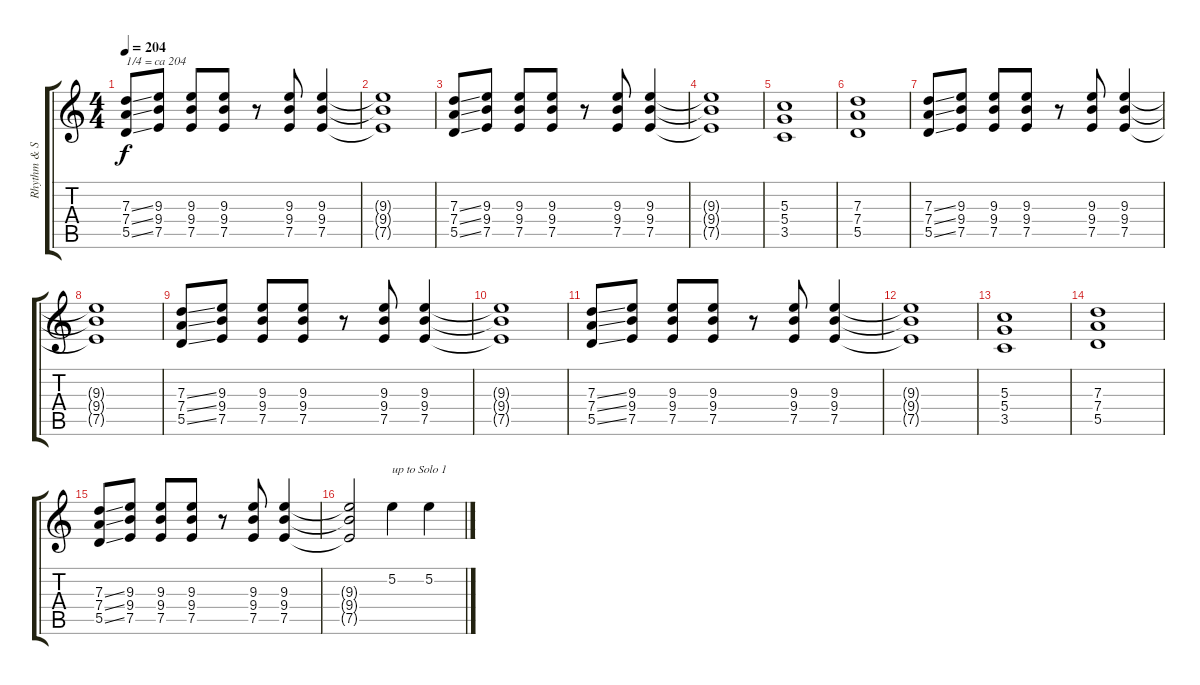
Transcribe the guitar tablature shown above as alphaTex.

\track ("Rhythm & Soli(Distortion)" "Rhythm & S") {instrument distortionguitar}
\staff {score tabs}
\tuning (E4 B3 G3 D3 A2 E2) {hide}
\ts (4 4)
\tempo 204
\clef g2
\ks c
(7.3{ss} 7.4{ss} 5.5{ss}).8{txt "1/4 = ca 204" dy f} (9.3 9.4 7.5).8 (9.3 9.4 7.5).8 (9.3 9.4 7.5).8 r.8 (9.3 9.4 7.5).8 (9.3 9.4 7.5).4 |
(9.3{t} 9.4{t} 7.5{t}).1 |
(7.3{ss} 7.4{ss} 5.5{ss}).8 (9.3 9.4 7.5).8 (9.3 9.4 7.5).8 (9.3 9.4 7.5).8 r.8 (9.3 9.4 7.5).8 (9.3 9.4 7.5).4 |
(9.3{t} 9.4{t} 7.5{t}).1 |
(5.3 5.4 3.5).1 |
(7.3 7.4 5.5).1 |
(7.3{ss} 7.4{ss} 5.5{ss}).8 (9.3 9.4 7.5).8 (9.3 9.4 7.5).8 (9.3 9.4 7.5).8 r.8 (9.3 9.4 7.5).8 (9.3 9.4 7.5).4 |
(9.3{t} 9.4{t} 7.5{t}).1 |
(7.3{ss} 7.4{ss} 5.5{ss}).8 (9.3 9.4 7.5).8 (9.3 9.4 7.5).8 (9.3 9.4 7.5).8 r.8 (9.3 9.4 7.5).8 (9.3 9.4 7.5).4 |
(9.3{t} 9.4{t} 7.5{t}).1 |
(7.3{ss} 7.4{ss} 5.5{ss}).8 (9.3 9.4 7.5).8 (9.3 9.4 7.5).8 (9.3 9.4 7.5).8 r.8 (9.3 9.4 7.5).8 (9.3 9.4 7.5).4 |
(9.3{t} 9.4{t} 7.5{t}).1 |
(5.3 5.4 3.5).1 |
(7.3 7.4 5.5).1 |
(7.3{ss} 7.4{ss} 5.5{ss}).8 (9.3 9.4 7.5).8 (9.3 9.4 7.5).8 (9.3 9.4 7.5).8 r.8 (9.3 9.4 7.5).8 (9.3 9.4 7.5).4 |
(9.3{t} 9.4{t} 7.5{t}).2 5.2.4{txt "up to Solo 1"} 5.2.4
